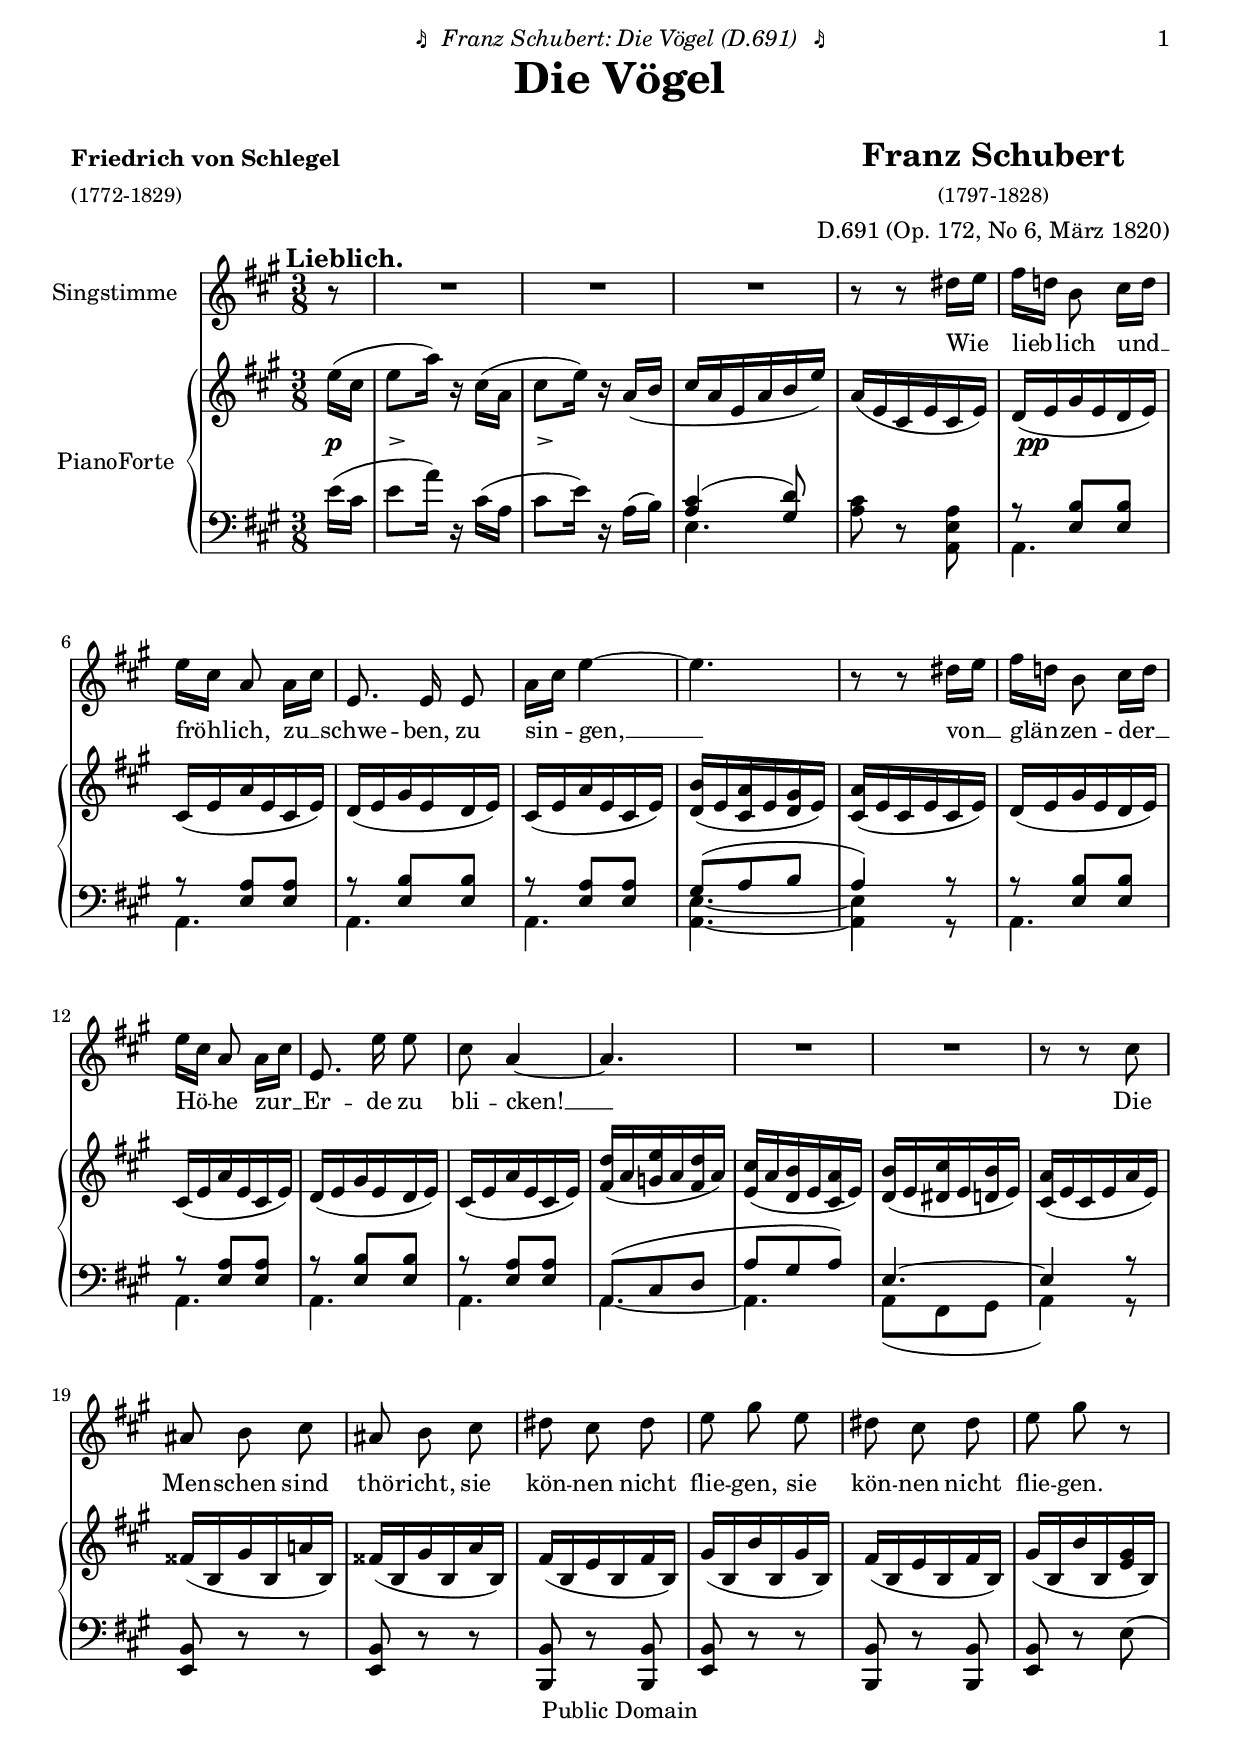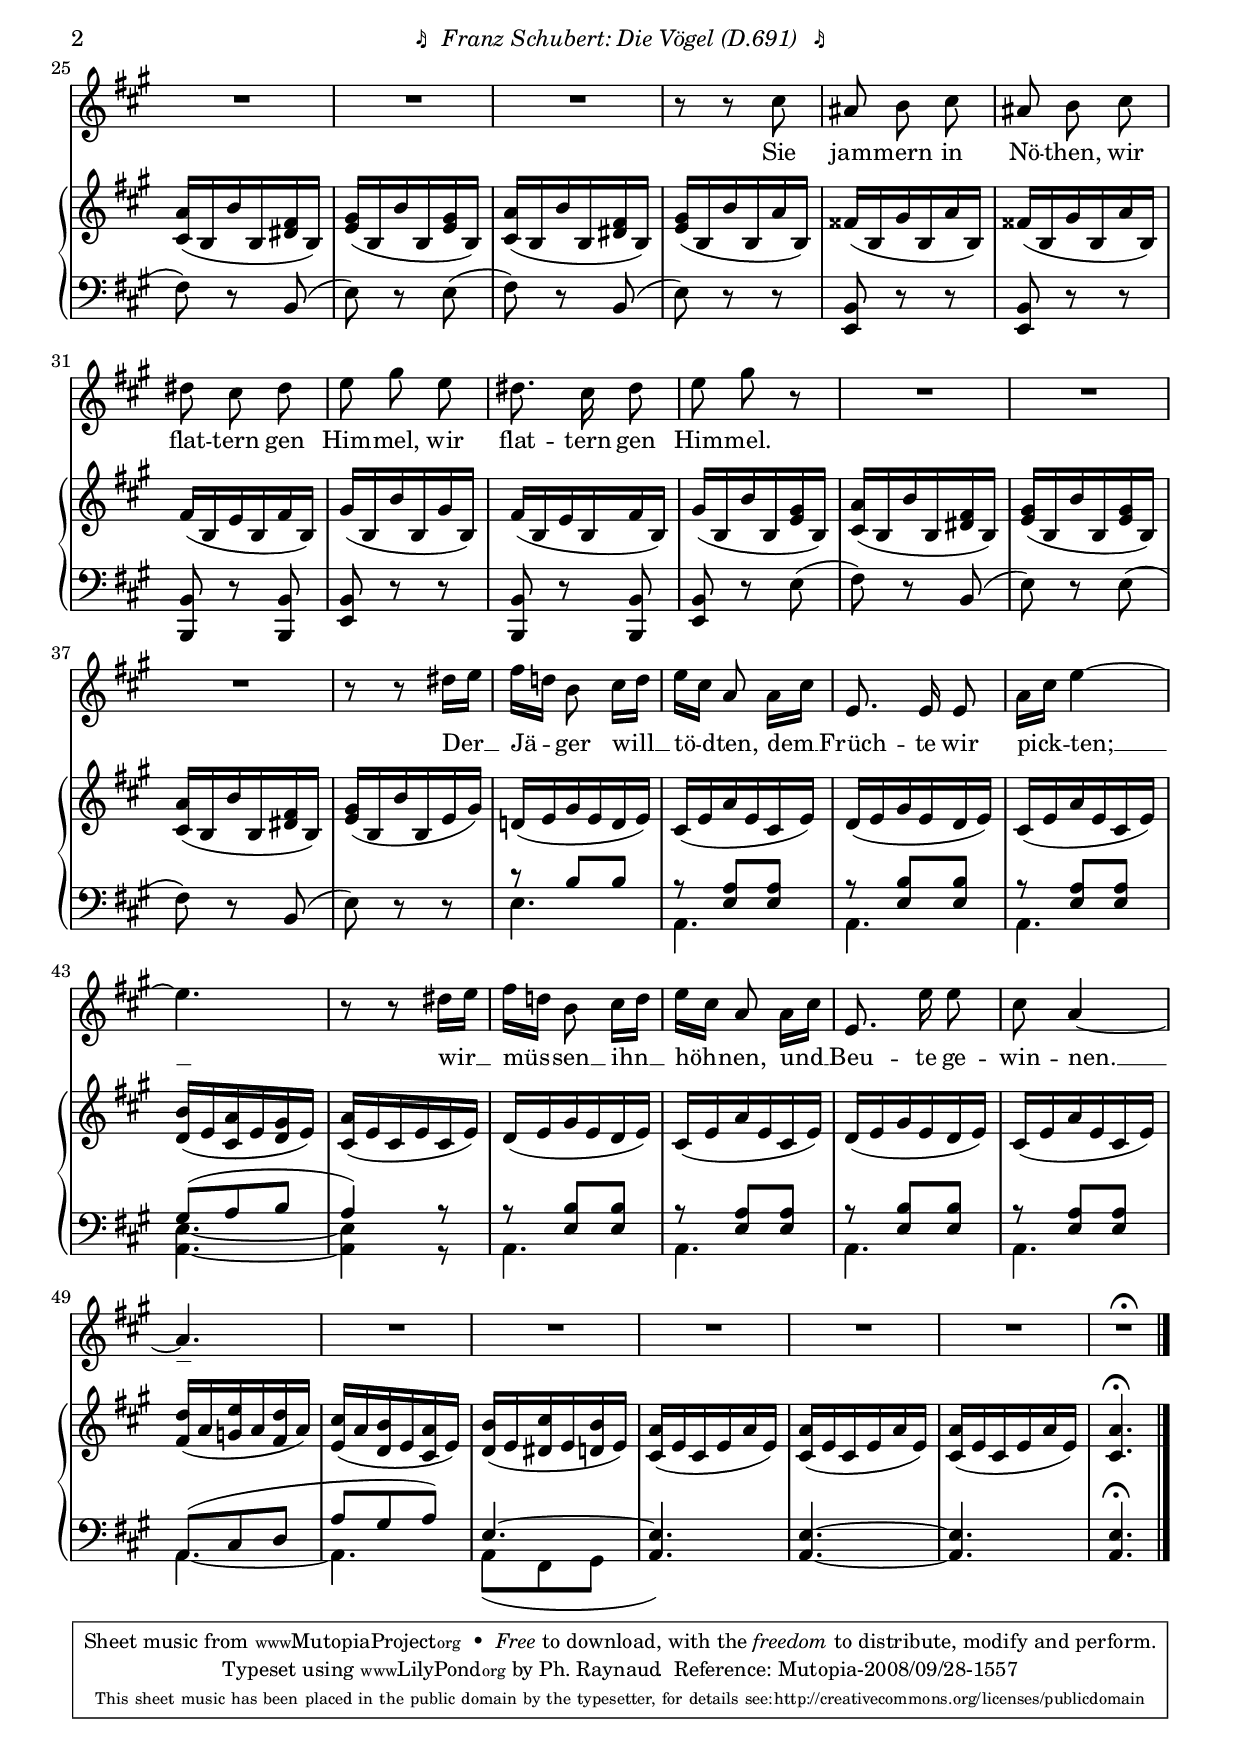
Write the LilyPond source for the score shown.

%%%%%%%%%%%%%%%%%%%%%%%%%%%%%%%%%%%%%%%%%%%%%%%%%%%%%%%%%%%%%%%%%%%%%%%%%%%%%%%%%%%%%%%%%%%%%%%%%%%%%%%%%%%%%%%%%%%%%%%%
%
%                                        FICHIER SchubertF-D691-DieVoegel.ly
%
%%%%%%%%%%%%%%%%%%%%%%%%%%%%%%%%%%%%%%%%%%%%%%%%%%%%%%%%%%%%%%%%%%%%%%%%%%%%%%%%%%%%%%%%%%%%%%%%%%%%%%%%%%%%%%%%%%%%%%%%
%
%             FRANZ SCHUBERT: Gesang "Die Vögel", für eine Singstimme mit Klavierbegleitung
%                                       AVEC SORTIES PARTITION ET MIDI SEPAREES
%                                                  
%%%%%%%%%%%%%%%%%%%%%%%%%%%%%%%%%%%%%%%%%%%%%%%%%%%%%%%%%%%%%%%%%%%%%%%%%%%%%%%%%%%%%%%%%%%%%%%%%%%%%%%%%%%%%%%%%%%%%%%%

\version "2.11.57"
\include "italiano.ly"

\paper {
%#(set-paper-size "a4")
%#(set-paper-size "letter")

line-width = 186\mm
#(define left-margin (/ (- paper-width  (* 186 mm)) 2))
 indent = 22\mm
 oddHeaderMarkup  = \markup \fill-line {
  " " { \italic "♫  Franz Schubert: Die Vögel (D.691)  ♫" }  \fromproperty #'page:page-number-string }
 evenHeaderMarkup =  \markup \fill-line {
  \fromproperty #'page:page-number-string { \italic "♫  Franz Schubert: Die Vögel (D.691)  ♫" } " " }
}

\header {
 title = \markup { \fontsize #1.5 "Die Vögel" }
 subsubtitle = " "
 poet = \markup { \column {
  \line { \bold "Friedrich von Schlegel" }
  \line { \small "(1772-1829)" } } }
 composer = \markup \center-column { \fontsize #3 \bold "Franz Schubert" \small "(1797-1828)" "D.691 (Op. 172, No 6, März 1820)" }
% MUTOPIA
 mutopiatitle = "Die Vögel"
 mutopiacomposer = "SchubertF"
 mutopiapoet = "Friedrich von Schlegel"
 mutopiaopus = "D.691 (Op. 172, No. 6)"
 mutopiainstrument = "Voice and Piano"
 date = "1820"
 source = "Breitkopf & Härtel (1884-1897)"
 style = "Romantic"
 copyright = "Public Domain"
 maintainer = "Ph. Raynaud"
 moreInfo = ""
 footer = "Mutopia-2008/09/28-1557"
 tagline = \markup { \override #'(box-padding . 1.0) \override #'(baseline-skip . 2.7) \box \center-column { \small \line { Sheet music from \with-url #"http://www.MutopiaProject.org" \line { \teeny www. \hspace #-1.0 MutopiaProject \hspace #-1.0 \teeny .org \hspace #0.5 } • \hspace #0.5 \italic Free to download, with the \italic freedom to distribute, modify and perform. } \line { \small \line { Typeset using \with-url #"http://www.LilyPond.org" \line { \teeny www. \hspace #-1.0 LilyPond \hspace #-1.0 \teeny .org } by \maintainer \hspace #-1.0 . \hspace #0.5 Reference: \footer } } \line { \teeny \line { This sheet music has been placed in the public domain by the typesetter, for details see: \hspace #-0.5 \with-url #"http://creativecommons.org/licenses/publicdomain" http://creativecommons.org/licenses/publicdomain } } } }
}

%%%%%%%%%%%%%%%%%%%%%%%%%%%%%%%%%%%%%%%%%%%%%%%%%%%%%%%%%%%%%%%%%%%%%%%%%%%%%%%%%%%%%%%%%%%%%%%%%%%%%%%%%%%%%%%%%%%%%%%%
%
%                                           STRUCTURE GENERALE DU FICHIER
%
%  Les sorties Partition et Midi sont dissociées (le volume de la sortie Midi a été affiné).
%  Des "\break" ont été introduits pour unifier les deux formats de sortie PDF
%
%  -  IDENTIFICATEURS DE FONCTIONS
%  A. POÈME
%  B. CHANT: B1: Notes B2: dynamiques
%  C. PIANO: C1: Notes PIANO HAUT  C2: Notes PIANO BAS  C3: Dynamiques partition  C4: Dynamiques midi
%  D. SORTIE PARTITION
%  E. SORTIE MIDI
%
%%%%%%%%%%%%%%%%%%%%%%%%%%%%%%%%%%%%%%%%%%%%%%%%%%%%%%%%%%%%%%%%%%%%%%%%%%%%%%%%%%%%%%%%%%%%%%%%%%%%%%%%%%%%%%%%%%%%%%%%

%%%%%%%%%%%%%%%%%%%%%%%%%%%%%%%%%%%%%%%%%%%%%%%%%%%%%%%%%%%%%%%%%%%%%%%%%%%%%%%%%%%%%%%%%%%%%%%%%%%%%%%%%%%%%%%%%%%%%%%%
%                                           IDENTIFICATEURS DE FONCTIONS
%%%%%%%%%%%%%%%%%%%%%%%%%%%%%%%%%%%%%%%%%%%%%%%%%%%%%%%%%%%%%%%%%%%%%%%%%%%%%%%%%%%%%%%%%%%%%%%%%%%%%%%%%%%%%%%%%%%%%%%%

%----- TEMPI
TEMPOBASE = \tempo 8=132
%----- TONALITÉS ET MESURES
KEY   = { \key la \major }
TIME  = { \time 3/8 }
%----- MOUVEMENTS
MOVEMENT = \markup { \bold \large { \hspace #-4 "Lieblich." } }
%----- INSTRUMENTS
ICHANT = {
 \set Staff.midiInstrument = "piccolo"
 \set Staff.midiMinimumVolume = #0.6
 \set Staff.midiMaximumVolume = #1
}
IPIANOHAUT = {
 \set Staff.midiInstrument = "acoustic guitar (nylon)"
 \set Staff.midiMinimumVolume = #0
 \set Staff.midiMaximumVolume = #1
}
IPIANOBAS = {
 \set Staff.midiInstrument = "acoustic guitar (nylon)"
 \set Staff.midiMinimumVolume = #0
 \set Staff.midiMaximumVolume = #1
}
%----- IGNORER UNE COLLISION
IGNCOLL  = \once \override NoteColumn #'ignore-collision = ##t
SFORZATO = \markup { \musicglyph #"scripts.sforzato" }
%----- FUSIONNER NOTE ET NOTE POINTEE
MERGEDD  = \once \override Staff.NoteCollision #'merge-differently-dotted = ##t
%----- REPOSITIONNEMENT DES MARKUP
TSCREXO =
 #(define-music-function (parser location beg-end) (pair?)
 #{ \once \override TextScript #'extra-offset = #$beg-end #})
%----- REPOSITIONNEMENT DES DYNAMIQUES
DYNEXO =
 #(define-music-function (parser location beg-end) (pair?)
 #{ \once \override DynamicText #'extra-offset = #$beg-end #})


%%%%%%%%%%%%%%%%%%%%%%%%%%%%%%%%%%%%%%%%%%%%%%%%%%%%%%%%%%%%%%%%%%%%%%%%%%%%%%%%%%%%%%%%%%%%%%%%%%%%%%%%%%%%%%%%%%%%%%%%
%                                           A. POEME
%%%%%%%%%%%%%%%%%%%%%%%%%%%%%%%%%%%%%%%%%%%%%%%%%%%%%%%%%%%%%%%%%%%%%%%%%%%%%%%%%%%%%%%%%%%%%%%%%%%%%%%%%%%%%%%%%%%%%%%%

poeme = \lyricmode {
\set fontSize = #-.5

%--- 4
Wie lieb -- lich und __ fröh -- lich, zu __ schwe -- ben, zu sin -- gen, __
von __ glän -- zen -- der __ Hö -- he zur __ Er -- de zu bli -- cken! __

%--- 18
Die Men -- schen sind thö -- richt, sie kön -- nen nicht flie -- gen, sie kön -- nen nicht flie -- gen.

%--- 28
Sie jam -- mern in Nö -- then, wir flat -- tern gen Him -- mel, wir flat -- tern gen Him -- mel.

%--- 38
Der __ Jä -- ger will __ tö -- dten, dem __ Früch -- te wir pick -- ten; __
wir __ müs -- sen __ ihn __ höh -- nen, und __ Beu -- te ge -- win -- nen. __
es dampft das Thal, es braust das Meer, es braust das Meer.
}


%%%%%%%%%%%%%%%%%%%%%%%%%%%%%%%%%%%%%%%%%%%%%%%%%%%%%%%%%%%%%%%%%%%%%%%%%%%%%%%%%%%%%%%%%%%%%%%%%%%%%%%%%%%%%%%%%%%%%%%%
%                                           B1. CHANT : NOTES
%%%%%%%%%%%%%%%%%%%%%%%%%%%%%%%%%%%%%%%%%%%%%%%%%%%%%%%%%%%%%%%%%%%%%%%%%%%%%%%%%%%%%%%%%%%%%%%%%%%%%%%%%%%%%%%%%%%%%%%%

chant = \relative do'' {
%--- 0
\partial 8 r8
%--- 1
R4.*3
r8 r red16[ mi]
fad16[ re!] si8 dod16[ re]
mi16[ dod] la8 la16[ dod]
%--- 7
mi,8. mi16 mi8
la16[ dod] mi4 ~
mi4.
r8 r red16[ mi]
fad16[ re!] si8 dod16[ re]
mi16[ dod] la8 la16[ dod]
%--- 13
mi,8. mi'16 mi8
dod8 la4 ~
la4.
R4.*2
r8 r dod
%--- 19
lad8 si dod
lad8 si dod
red8 dod red
mi8 sold mi
red8 dod red
mi8 sold r
%--- 25
R4.*3
r8 r dod,
lad8 si dod
lad8 si dod
%--- 31
red8 dod red
mi8 sold mi
red8. dod16 red8
mi8 sold r
R4.*2
%--- 37
R4.
r8 r red16[ mi]
fad16[ re!] si8 dod16[ re]
mi16[ dod] la8 la16[ dod]
mi,8. mi16 mi8
la16[ dod] mi4 ~
%--- 43
mi4.
r8 r red16[ mi]
fad16[ re!] si8 dod16[ re]
mi16[ dod] la8 la16[ dod]
mi,8. mi'16 mi8
dod8 la4 ~
%--- 49-55
la4.
R4.*5
R4.^\fermataMarkup
\bar "|."
}

chantPart = { \chant }
chantMidi = { \transpose do do' \chant }

%%%%%%%%%%%%%%%%%%%% RÉSUMÉ PARTITION
notePartChant = {
 \clef treble
 \KEY \TIME
 \set autoBeaming = ##f
 s1*0 ^\MOVEMENT
 \set Staff.instrumentName = "Singstimme "
 \chantPart
}

%%%%%%%%%%%%%%%%%%%% RÉSUMÉ MIDI
noteMidiChant = {
 \KEY \TIME
 \ICHANT
 \chantMidi
}

%%%%%%%%%%%%%%%%%%%%%%%%%%%%%%%%%%%%%%%%%%%%%%%%%%%%%%%%%%%%%%%%%%%%%%%%%%%%%%%%%%%%%%%%%%%%%%%%%%%%%%%%%%%%%%%%%%%%%%%%
%                                           B2. CHANT : DYNAMIQUES PARTITION/MIDI
%%%%%%%%%%%%%%%%%%%%%%%%%%%%%%%%%%%%%%%%%%%%%%%%%%%%%%%%%%%%%%%%%%%%%%%%%%%%%%%%%%%%%%%%%%%%%%%%%%%%%%%%%%%%%%%%%%%%%%%%

%%%%%%%%%%%%%%%%%%%% PARTITION
dynPartChant = { }

%%%%%%%%%%%%%%%%%%%% MIDI
dynMidiChant = { }

%%%%%%%%%%%%%%%%%%%%%%%%%%%%%%%%%%%%%%%%%%%%%%%%%%%%%%%%%%%%%%%%%%%%%%%%%%%%%%%%%%%%%%%%%%%%%%%%%%%%%%%%%%%%%%%%%%%%%%%%
%                                           C1. PIANO HAUT : NOTES
%%%%%%%%%%%%%%%%%%%%%%%%%%%%%%%%%%%%%%%%%%%%%%%%%%%%%%%%%%%%%%%%%%%%%%%%%%%%%%%%%%%%%%%%%%%%%%%%%%%%%%%%%%%%%%%%%%%%%%%%

pianoHaut = \relative do'' {
%--- 0
\partial 8 mi16([ dod]
%--- 1
mi8[ la16]) r dod,([ la]
dod8[ mi16]) r la,([ si]
dod16[ la mi la si mi])
la,([ mi dod mi dod mi])
re([ mi sold mi re mi])
dod([ mi la mi dod mi])
%--- 7
re([ mi sold mi re mi])
dod([ mi la mi dod mi])
<re si'>([ mi <dod la'> mi <re sold> mi])
<dod la'>([ mi dod mi dod mi])
re([ mi sold mi re mi])
dod([ mi la mi dod mi])
%--- 13
re([ mi sold mi re mi])
dod([ mi la mi dod mi])
<fad re'>([ la <sol mi'> la <fad re'> la])
<mi dod'>([ la <re, si'> mi <dod la'> mi])
<re si'>([ mi <red dod'> mi <re si'> mi])
<dod la'>([ mi dod mi la mi])
%--- 19
fadd([ si, sold' si, la'! si,])
fadd'([ si, sold' si, la' si,])
fad'([ si, mi si fad' si,])
sold'([ si, si' si, sold' si,])
fad'([ si, mi si fad' si,])
sold'([ si, si' si, <mi sold> si])
%--- 25
<dod la'>([ si si' si, <red fad> si])
<mi sold>([ si si' si, <mi sold> si])
<dod la'>([ si si' si, <red fad> si])
<mi sold>([ si si' si, la' si,])
fadd'([ si, sold' si, la' si,])
fadd'([ si, sold' si, la' si,])
%--- 31
fad'([ si, mi si fad' si,])
sold'([ si, si' si, sold' si,])
fad'([ si, mi si fad' si,])
sold'([ si, si' si, <mi sold> si])
<dod la'>([ si si' si, <red fad> si])
<mi sold>([ si si' si, <mi sold> si])
%--- 37
<dod la'>([ si si' si, <red fad> si])
<mi sold>([ si si' si, mi sold])
re!([ mi sold mi re mi])
dod([ mi la mi dod mi])
re([ mi sold mi re mi])
dod([ mi la mi dod mi])
%--- 43
<re si'>([ mi <dod la'> mi <re sold> mi])
<dod la'>([ mi dod mi dod mi])
re([ mi sold mi re mi])
dod([ mi la mi dod mi])
re([ mi sold mi re mi])
dod([ mi la mi dod mi])
%--- 49-55
<fad re'>([ la <sol mi'> la <fad re'> la])
<mi dod'>([ la <re, si'> mi <dod la'> mi])
<re si'>([ mi <red dod'> mi <re si'> mi])
<dod la'>([ mi dod mi la mi])
<dod la'>([ mi dod mi la mi])
<dod la'>([ mi dod mi la mi])
<dod la'>4.\fermata
}

%%%%%%%%%%%%%%%%%%%% RÉSUMÉ PARTITION
notePartPianoHaut = {
 \clef treble
 \KEY \TIME
 \set autoBeaming = ##f
 \pianoHaut
}

%%%%%%%%%%%%%%%%%%%% RÉSUMÉ MIDI
noteMidiPianoHaut = {
 \KEY \TIME
 \IPIANOHAUT
 \pianoHaut
}


%%%%%%%%%%%%%%%%%%%%%%%%%%%%%%%%%%%%%%%%%%%%%%%%%%%%%%%%%%%%%%%%%%%%%%%%%%%%%%%%%%%%%%%%%%%%%%%%%%%%%%%%%%%%%%%%%%%%%%%%
%                                           C2. PIANO BAS : NOTES
%%%%%%%%%%%%%%%%%%%%%%%%%%%%%%%%%%%%%%%%%%%%%%%%%%%%%%%%%%%%%%%%%%%%%%%%%%%%%%%%%%%%%%%%%%%%%%%%%%%%%%%%%%%%%%%%%%%%%%%%

%%%%%%%%%%%%%%%%%%%% VOIX I
pianoBasI = \context Staff \relative do' \new Voice { \oneVoice
%--- 0
\partial 8 mi16([ dod]
%--- 1
mi8[ la16]) r dod,([ la]
dod8[ mi16]) r la,([ si]) \voiceOne
<la dod>4( <sold re'>8) \oneVoice
<la dod>8 r <la, mi' la> \voiceOne
r <mi' si'>[ <mi si'>]
r <mi la>[ <mi la>]
%--- 7
r <mi si'>[ <mi si'>]
r <mi la>[ <mi la>]
sold([ la si]
la4) r8
r <mi si'>[ <mi si'>]
r <mi la>[ <mi la>]
%--- 13
r <mi si'>[ <mi si'>]
r <mi la>[ <mi la>]
la,([ dod re]
la'[ sold la])
mi4. ~
mi4 r8 \oneVoice
%--- 19
<mi, si'> r r
<mi si'> r r
<si si'> r <si si'>
<mi si'> r r
<si si'> r <si si'>
<mi si'> r mi'(
%--- 25
fad) r si,(
mi) r mi(
fad) r si,(
mi) r r
<mi, si'> r r
<mi si'> r r
%--- 31
<si si'> r <si si'>
<mi si'> r r
<si si'> r <si si'>
<mi si'> r mi'(
fad) r si,(
mi) r mi(
%--- 37
fad) r si,(
mi) r r \voiceOne
r si'[ si]
r <mi, la>[ <mi la>]
r <mi si'>[ <mi si'>]
r <mi la>[ <mi la>]
%--- 43
sold([ la si]
la4) r8
r <mi si'>[ <mi si'>]
r <mi la>[ <mi la>]
r <mi si'>[ <mi si'>]
r <mi la>[ <mi la>]
%--- 49-55
la,([ dod re]
la'[ sold la])
mi4. ~
\IGNCOLL mi4. \oneVoice
<la, mi'>4. ~
<la mi'>4.
<la mi'>4.\fermata
}


%%%%%%%%%%%%%%%%%%%% VOIX II
pianoBasII = \context Staff \relative do \new Voice { \voiceTwo
%--- 0
\partial 8 s8
%--- 1
s4.*2
mi4.
s4.
la,4.
la
%--- 7
la
la
<la mi'> ~
<la mi'>4 r8
la4.
la
%--- 13
la
la
\MERGEDD la ~
la
la8([ fad sold]
la4) r8
%--- 19-38
s4.*20
%--- 39
mi'4.
la,
la
la
%--- 43
<la mi'> ~
<la mi'>4 r8
la4.
la
la
la
%--- 49-55
\MERGEDD la ~
la
la8([ fad sold]
\stemUp la4.)
s4.*3
}

%%%%%%%%%%%%%%%%%%%% RÉSUMÉ PARTITION
notePartPianoBas = {
 \clef bass
 \KEY \TIME
 \set autoBeaming = ##f
 << \pianoBasI \pianoBasII >>
}

%%%%%%%%%%%%%%%%%%%% RÉSUMÉ MIDI
noteMidiPianoBas = {
 \KEY \TIME
 \IPIANOBAS
 << \pianoBasI \pianoBasII >>
}


%%%%%%%%%%%%%%%%%%%%%%%%%%%%%%%%%%%%%%%%%%%%%%%%%%%%%%%%%%%%%%%%%%%%%%%%%%%%%%%%%%%%%%%%%%%%%%%%%%%%%%%%%%%%%%%%%%%%%%%%
%                                           C3. PIANO : DYNAMIQUES POUR LA PARTITION
%%%%%%%%%%%%%%%%%%%%%%%%%%%%%%%%%%%%%%%%%%%%%%%%%%%%%%%%%%%%%%%%%%%%%%%%%%%%%%%%%%%%%%%%%%%%%%%%%%%%%%%%%%%%%%%%%%%%%%%%

dynPartPiano = { 
%--- 0
\partial 8 s8\p
%--- 1
\TSCREXO #'(1 . 1) s4.-\SFORZATO
\TSCREXO #'(1 . 1) s4.-\SFORZATO
s4.*2
\DYNEXO #'(1.5 . 0) s4.\pp
%--- 6-55
s4.*50
}

%%%%%%%%%%%%%%%%%%%%%%%%%%%%%%%%%%%%%%%%%%%%%%%%%%%%%%%%%%%%%%%%%%%%%%%%%%%%%%%%%%%%%%%%%%%%%%%%%%%%%%%%%%%%%%%%%%%%%%%%
%                                           C4. PIANO : DYNAMIQUES POUR LE MIDI
%%%%%%%%%%%%%%%%%%%%%%%%%%%%%%%%%%%%%%%%%%%%%%%%%%%%%%%%%%%%%%%%%%%%%%%%%%%%%%%%%%%%%%%%%%%%%%%%%%%%%%%%%%%%%%%%%%%%%%%%

dynMidiPiano = {
%--- 0
\TEMPOBASE
\partial 8 s8\p
%--- 1
s4.*4
s4.\pp
%--- 6-55
s4.*50
}


%%%%%%%%%%%%%%%%%%%%%%%%%%%%%%%%%%%%%%%%%%%%%%%%%%%%%%%%%%%%%%%%%%%%%%%%%%%%%%%%%%%%%%%%%%%%%%%%%%%%%%%%%%%%%%%%%%%%%%%%
%                                           D. SORTIE PARTITION SEULE
%%%%%%%%%%%%%%%%%%%%%%%%%%%%%%%%%%%%%%%%%%%%%%%%%%%%%%%%%%%%%%%%%%%%%%%%%%%%%%%%%%%%%%%%%%%%%%%%%%%%%%%%%%%%%%%%%%%%%%%%

%{ --------------------
-------------------- %}

\score {
 <<
  \new Voice = "chant"  << \notePartChant \dynPartChant >>
  \new Lyrics \lyricsto "chant" \poeme

  \new PianoStaff <<
   \set PianoStaff.instrumentName = "PianoForte "
   \set PianoStaff.connectArpeggios = ##t
   \new Staff = "pianoUp"    << \notePartPianoHaut >>
   \new Dynamics = "dynamics" \dynPartPiano
   \new Staff = "pianoDown"  << \notePartPianoBas >>
  >>
 >>

 \layout {
  \context {
   \Score
   \override SpacingSpanner #'spacing-increment = #1
  }
  \context {
   \type "Engraver_group"
   \name Dynamics
   \alias Voice % So that \CRESC works, for example.
   \consists "Output_property_engraver"

   \override VerticalAxisGroup #'minimum-Y-extent = #'(-0.5 . 0.5)
   \override DynamicLineSpanner #'Y-offset = #0

   \consists "Script_engraver"
   \consists "Dynamic_engraver"
   \consists "Text_engraver"
   \consists "Skip_event_swallow_translator"
   \consists "Axis_group_engraver"
  }
  \context {
   \PianoStaff
   \accepts Dynamics
  }
 }
}


%%%%%%%%%%%%%%%%%%%%%%%%%%%%%%%%%%%%%%%%%%%%%%%%%%%%%%%%%%%%%%%%%%%%%%%%%%%%%%%%%%%%%%%%%%%%%%%%%%%%%%%%%%%%%%%%%%%%%%%%
%                                           E. SORTIE MIDI SEULE
%%%%%%%%%%%%%%%%%%%%%%%%%%%%%%%%%%%%%%%%%%%%%%%%%%%%%%%%%%%%%%%%%%%%%%%%%%%%%%%%%%%%%%%%%%%%%%%%%%%%%%%%%%%%%%%%%%%%%%%%

%%%%%%%%%%%%%%%%%%%% SILENCE AVANT MIDI (IL Y A PARFOIS UN CRAQUEMENT À L'OUVERTURE D'UN FICHIER MIDI)
SILENCE = { \TIME \partial 4 s4 }

\score {
 <<
  \new Staff = "chant"      { \SILENCE << \noteMidiChant      \dynMidiPiano >> }
  \new Staff = "pianoUp"    { \SILENCE << \noteMidiPianoHaut  \dynMidiPiano >> }
  \new Staff = "pianoDown"  { \SILENCE << \noteMidiPianoBas   \dynMidiPiano >> }
 >>
 \midi { }
}

%%%%%%%%%%%%%%%%%%%%%%%%%%%%%%%%%%%%%%%%%%%%%%%%%%%%%%%%%%%%%%%%%%%%%%%%%%%%%%%%%%%%%%%%%%%%%%%%%%%%%%%%%%%%%%%%%%%%%%%%
%                                         FIN DU FICHIER SchubertF-D691-DieVoegel.ly
%%%%%%%%%%%%%%%%%%%%%%%%%%%%%%%%%%%%%%%%%%%%%%%%%%%%%%%%%%%%%%%%%%%%%%%%%%%%%%%%%%%%%%%%%%%%%%%%%%%%%%%%%%%%%%%%%%%%%%%%
